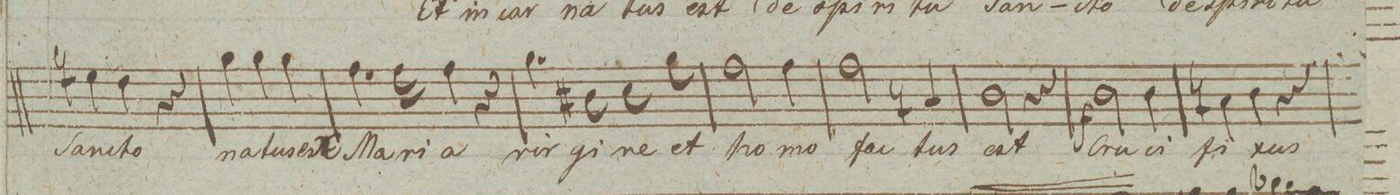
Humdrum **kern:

**kern	**text	**dynam
*I"Alto.	*	*
*clefC3	*	*
*k[b-]	*	*
*met(c|)	*	*
*M3/4	*	*
4fn\	San-	.
4e\	-cto	.
4r	.	.
=91	=91	=91
4a\	na-	.
4a\	-tus	.
4a\	ex	.
=92	=92	=92
8.g\	Ma-	.
16g\	-ri-	.
4g\	-a	.
4r	.	.
=93	=93	=93
4.a\	vir-	.
8c#X\	-gi-	.
8d\	-ne	.
8a\	et	.
=94	=94	=94
2g\	ho-	.
4g\	-mo	.
=95	=95	=95
2g\	fa-	.
4Bn/	-ctus	.
=96	=96	=96
2c\	est	.
4r	.	.
=97	=97	=97
2c\	Cru-	f
4c\	-ci-	.
=98	=98	=98
4Bn\	-fi-	.
4c\	-xus	.
4r	.	.
=99	=99	=99
*-	*-	*-
